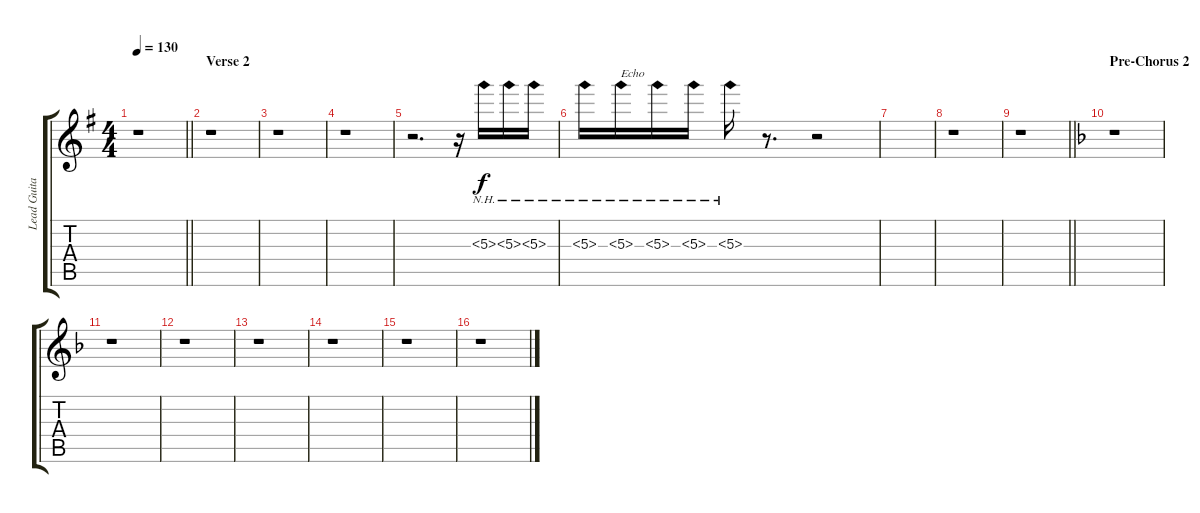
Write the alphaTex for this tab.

\track ("Lead Guitar 1" "Lead Guita") {instrument overdrivenguitar}
\staff {score tabs}
\tuning (E4 B3 G3 D3 A2 E2) {hide}
\ts (4 4)
\tempo 130
\clef g2
\barLineRight lightlight
\ks eminor
r.1{dy f} |
\section ("" "Verse 2")
r.1 |
r.1 |
r.1 |
r.2{d} r.16 5.3{nh}.16 5.3{nh}.16 5.3{nh}.16 |
5.3{nh}.16 5.3{nh}.16{txt "Echo" volume 10} 5.3{nh}.16 5.3{nh}.16 5.3{nh}.16 r.8{d} r.2 |
|
r.1 |
\barLineRight lightlight
r.1 |
\section ("" "Pre-Chorus 2")
\ks dminor
r.1{volume 16} |
r.1 |
r.1 |
r.1 |
r.1 |
r.1 |
r.1
